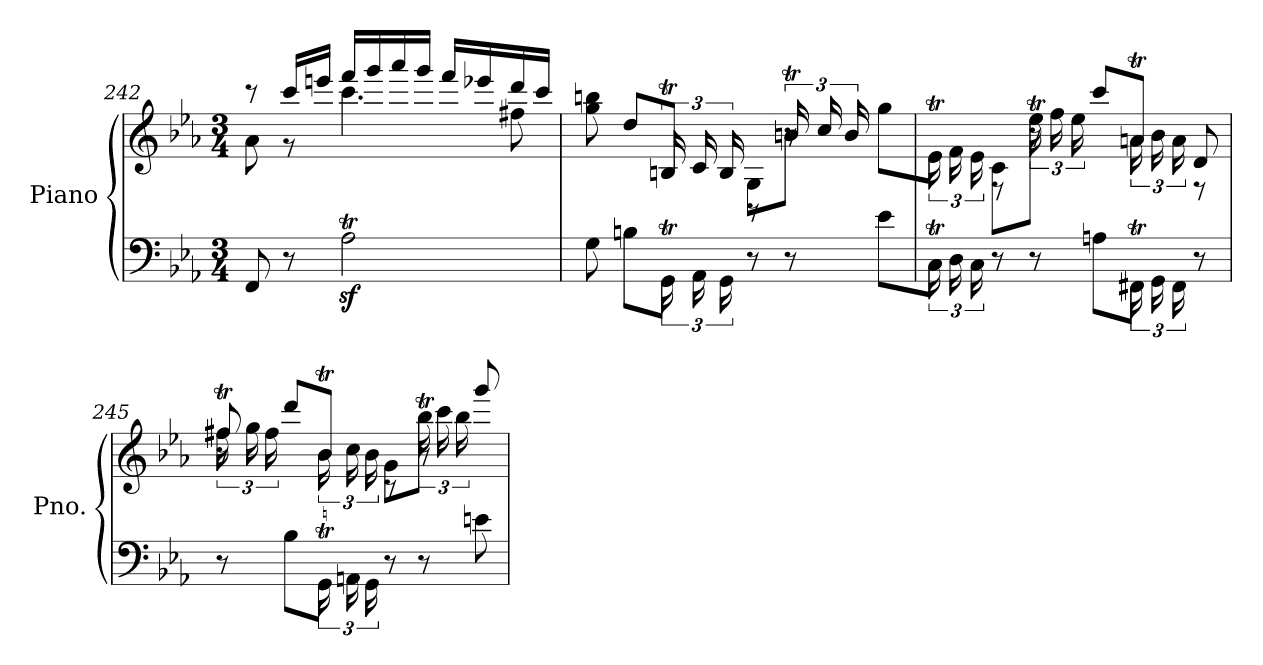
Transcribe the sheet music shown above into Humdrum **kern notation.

**kern	**kern
*part1	*part1
*staff2	*staff1
*I"Piano	*
*I'Pno.	*
*clefF4	*clefG2
*k[b-e-a-]	*k[b-e-a-]
*M3/4	*M3/4
=242	=242
*	*^
8FF/	8r	8a-\
8r	16ccc/LL	8r
.	16eeen/JJ	.
2A-z<T\	16fff/LL	4.ccc\
.	16ggg/	.
.	16aaa-/	.
.	16ggg/JJ	.
.	16fff/LL	.
.	16eee-X/	.
.	16ddd/	8ff#X\
.	16ccc/JJ	.
!!LO:LB:g=z
=243	=243	=243
*^	*	*^
8G\	4ryy	8gg\ 8bbn\	4.ryy	4ryy
8Bn\L	.	8dd/L	.	.
8GGt\J	24GG!	8Bnt/J	.	24B!
.	24AA-!	.	.	24c!
.	24GG!	.	.	24B!
8r	4.ryy	8G\L	8r	8ryy
8r	.	8bnt\J	8r	24b!
.	.	.	.	24cc!
.	.	.	.	24b!
8e-\L	.	8gg\L	8ryy	8ryy
=244	=244	=244	=244	=244
8CT\J	24C!	8e-T\J	24e-!	8ryy
.	24D!	.	24f!	.
.	24C!	.	24e-!	.
8r	4.ryy	8c\L	8ryy	8r
8r	.	8ee-T\J	24ee-!	8r
.	.	.	24ff!	.
.	.	.	24ee-!	.
8An\L	.	8ccc/L	8ryy	4ryy
8FF#Xt\J	24FF#!	8ant/J	24a!	.
.	24GG!	.	24b-!	.
.	24FF#!	.	24a!	.
8r	8ryy	8d/	8ryy	8r
!!LO:LB:g=z	!!	!!
=245	=245	=245	=245	=245
8r	4ryy	8ff#Xt/	24ff#!	8r
.	.	.	24gg!	.
.	.	.	24ff#!	.
8B-\L	.	8ddd/L	8ryy	4ryy
8GGT\J	24GG!	8b-T/J	24b-!	.
.	24AAn!	.	24cc!	.
.	24GG!	.	24b-!	.
8r	4.ryy	8g\L	8ryy	8r
8r	.	8bb-T\J	24bb-!	8r
.	.	.	24ccc!	.
.	.	.	24bb-!	.
8en\L	.	8ggg/L	8ryy	8ryy
*v	*v	*	*	*
*	*v	*v	*v
=	=
*-	*-
